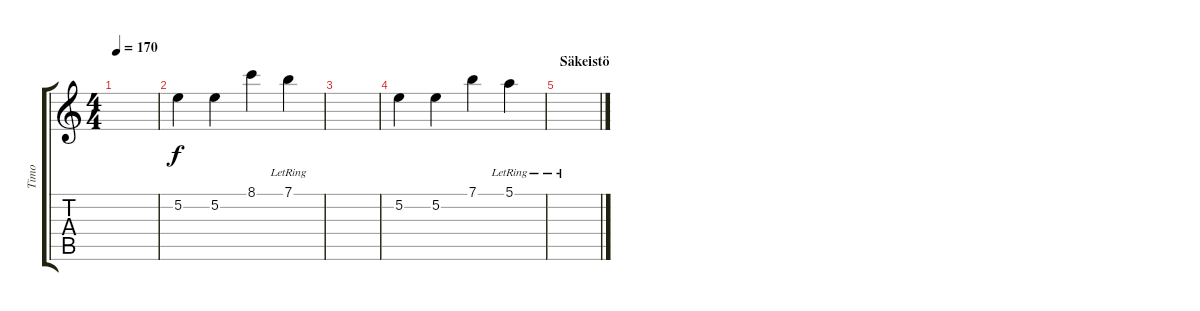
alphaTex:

\track ("Timo" "Timo") {instrument acousticguitarnylon}
\staff {score tabs}
\tuning (E4 B3 G3 D3 A2 D2) {hide}
\ts (4 4)
\tempo 170
\clef g2
\ks c
|
5.2.4 5.2.4 8.1.4 7.1{lr}.4 |
|
5.2.4 5.2.4 7.1.4 5.1{lr}.4 |
\section ("" "Säkeistö")
